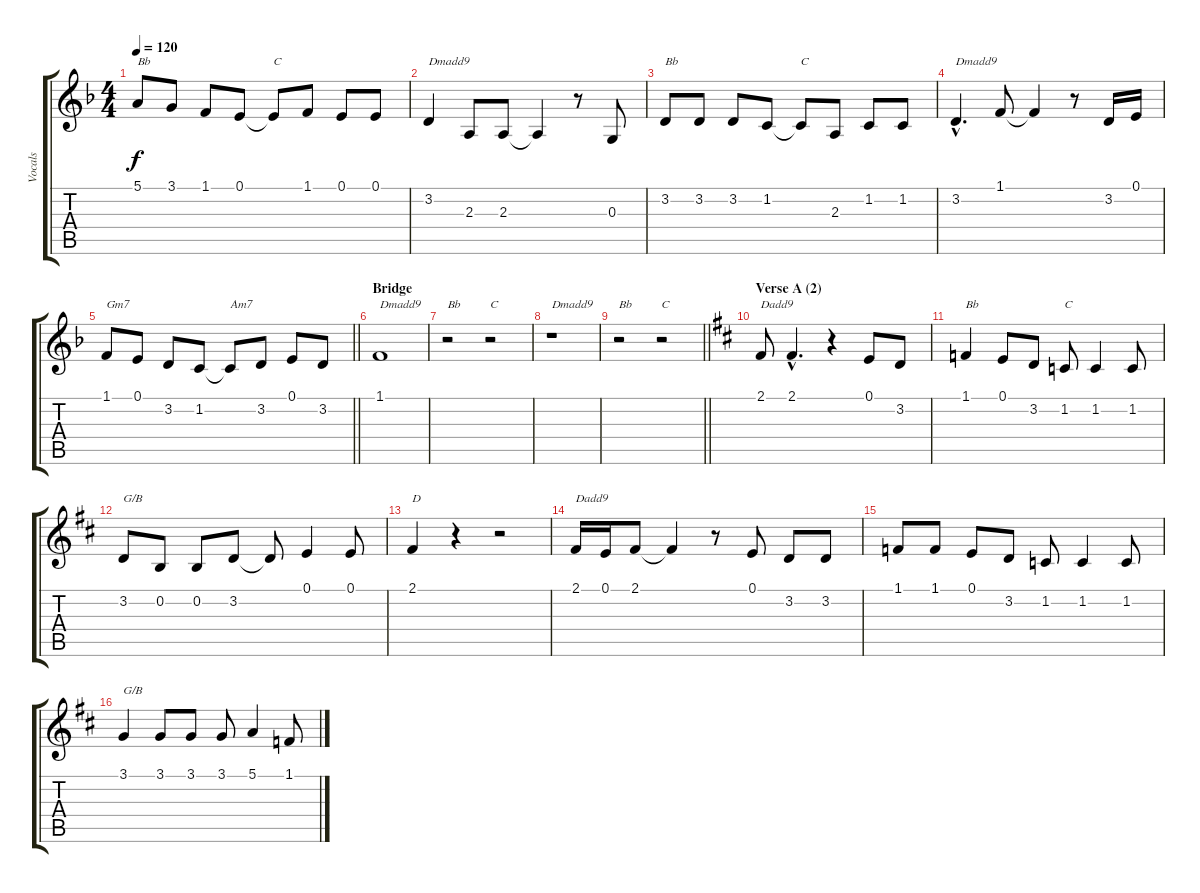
\track ("Vocals" "Vocals") {instrument sopranosax}
\staff {score tabs}
\tuning (E4 B3 G3 D3 A2 E2) {hide}
\ts (4 4)
\tempo 120
\clef g2
\ks dminor
5.1.8{txt "Bb" dy f} 3.1.8 1.1.8 0.1.8 0.1{t}.8{txt "C"} 1.1.8 0.1.8 0.1.8 |
3.2.4{txt "Dmadd9"} 2.3.8 2.3.8 2.3{t}.4 r.8 0.3.8 |
3.2.8{txt "Bb"} 3.2.8 3.2.8 1.2.8 1.2{t}.8{txt "C"} 2.3.8 1.2.8 1.2.8 |
3.2{hac}.4{d txt "Dmadd9"} 1.1.8 1.1{t}.4 r.8 3.2.16 0.1.16 |
\barLineRight lightlight
1.1.8{txt "Gm7"} 0.1.8 3.2.8 1.2.8 1.2{t}.8{txt "Am7"} 3.2.8 0.1.8 3.2.8 |
\section ("" "Bridge")
1.1.1{txt "Dmadd9"} |
r.2{txt "Bb"} r.2{txt "C"} |
r.1{txt "Dmadd9"} |
\barLineRight lightlight
r.2{txt "Bb"} r.2{txt "C"} |
\section ("" "Verse A (2)")
\ks d
2.1.8{txt "Dadd9"} 2.1{hac}.4{d} r.4 0.1.8 3.2.8 |
1.1.4{txt "Bb"} 0.1.8 3.2.8 1.2.8{txt "C"} 1.2.4 1.2.8 |
3.2.8{txt "G/B"} 0.2.8 0.2.8 3.2.8 3.2{t}.8 0.1.4 0.1.8 |
2.1.4{txt "D"} r.4 r.2 |
2.1.16{txt "Dadd9"} 0.1.16 2.1.8 2.1{t}.4 r.8 0.1.8 3.2.8 3.2.8 |
1.1.8 1.1.8 0.1.8 3.2.8 1.2.8 1.2.4 1.2.8 |
3.1.4{txt "G/B"} 3.1.8 3.1.8 3.1.8 5.1.4 1.1.8
